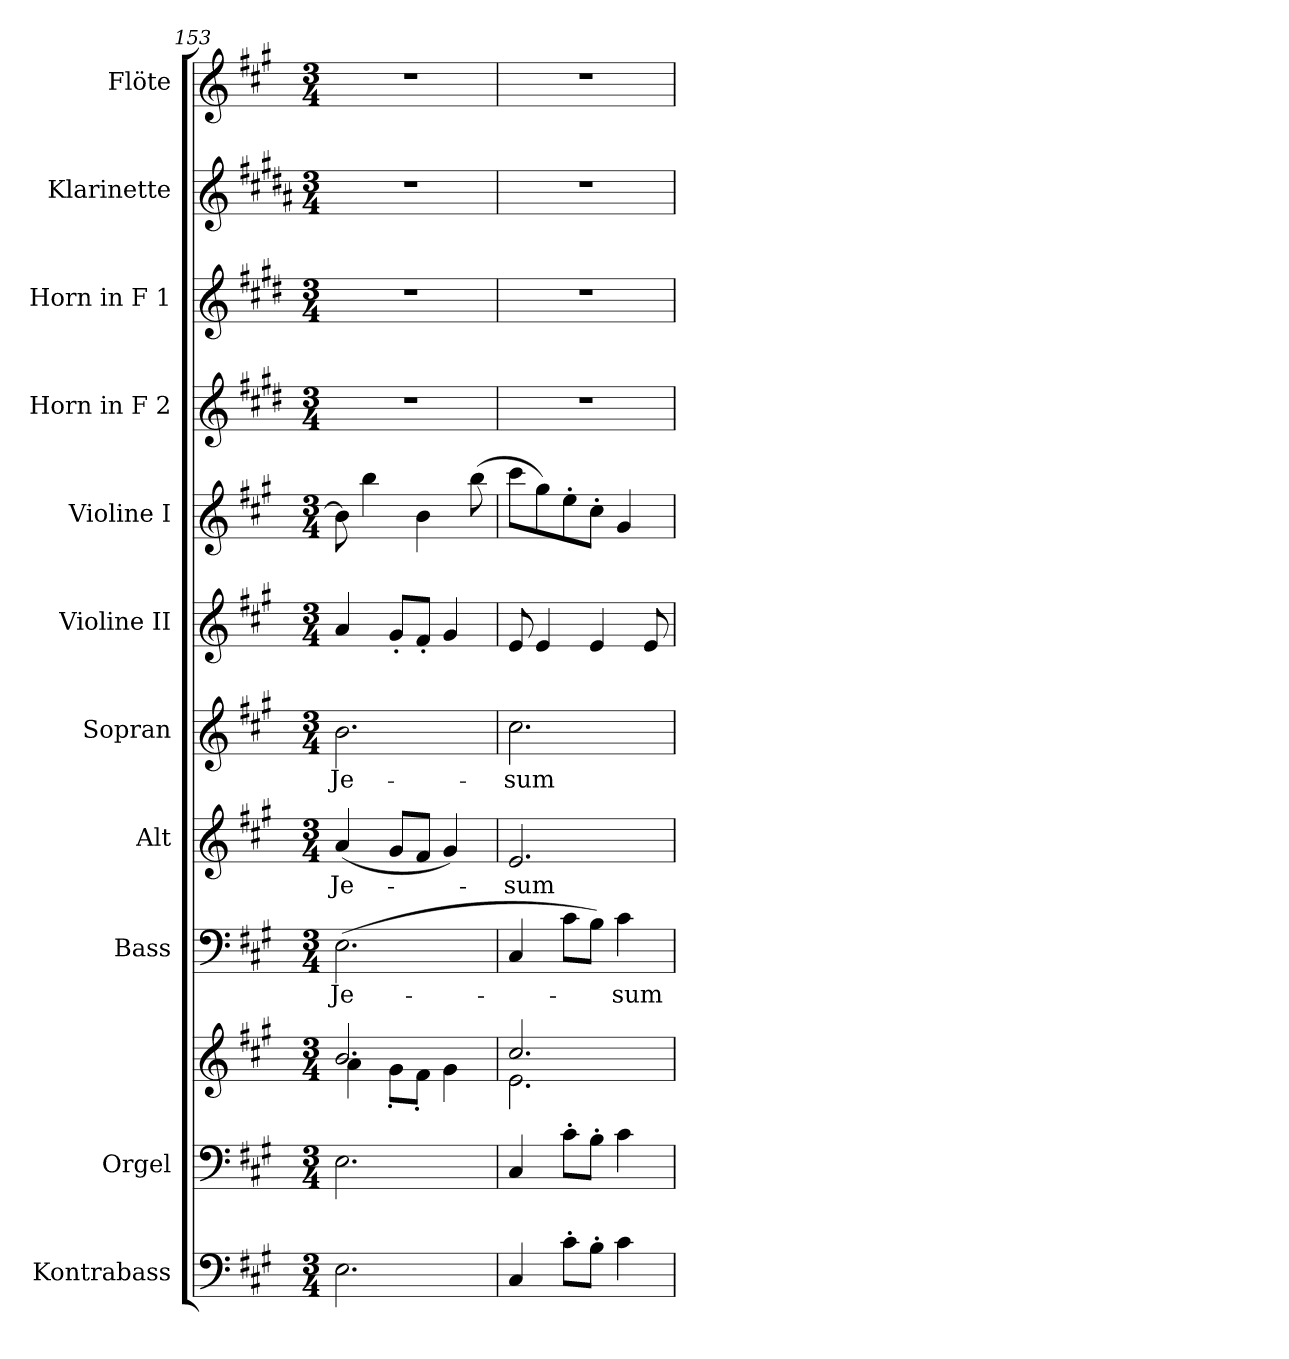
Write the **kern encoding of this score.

**kern	**kern	**kern	**kern	**text	**kern	**text	**kern	**text	**kern	**kern	**kern	**kern	**kern	**kern
*part11	*part10	*part10	*part9	*part9	*part8	*part8	*part7	*part7	*part6	*part5	*part4	*part3	*part2	*part1
*staff12	*staff11	*staff10	*staff9	*staff9	*staff8	*staff8	*staff7	*staff7	*staff6	*staff5	*staff4	*staff3	*staff2	*staff1
*I"Kontrabass	*I"Orgel	*	*I"Bass	*	*I"Alt	*	*I"Sopran	*	*I"Violine II	*I"Violine I	*I"Horn in F 2	*I"Horn in F 1	*I"Klarinette	*I"Flöte
*I'Kb.	*I'Org.	*	*I'B.	*	*I'A.	*	*I'S.	*	*I'Vl. II	*I'Vl. I	*	*	*I'Kl.	*I'Fl.
*clefF4	*clefF4	*clefG2	*clefF4	*	*clefG2	*	*clefG2	*	*clefG2	*clefG2	*clefG2	*clefG2	*clefG2	*clefG2
*ITrd7c12	*	*	*	*	*	*	*	*	*	*	*ITrd4c7	*ITrd4c7	*ITrd1c2	*
*k[f#c#g#]	*k[f#c#g#]	*k[f#c#g#]	*k[f#c#g#]	*	*k[f#c#g#]	*	*k[f#c#g#]	*	*k[f#c#g#]	*k[f#c#g#]	*k[f#c#g#]	*k[f#c#g#]	*k[f#c#g#]	*k[f#c#g#]
*A:	*A:	*A:	*A:	*	*A:	*	*A:	*	*A:	*A:	*A:	*A:	*A:	*A:
*M3/4	*M3/4	*M3/4	*M3/4	*	*M3/4	*	*M3/4	*	*M3/4	*M3/4	*M3/4	*M3/4	*M3/4	*M3/4
=153	=153	=153	=153	=153	=153	=153	=153	=153	=153	=153	=153	=153	=153	=153
*	*	*^	*	*	*	*	*	*	*	*	*	*	*	*
!	!	!	!	!	!LO:LY:b	!	!LO:LY:b	!	!LO:LY:b	!	!	!	!	!	!
2.EE\	2.E\	2.b/	4a\	(>2.E\	Je-	(<4a/	Je-	2.b\	Je-	4a/	8b\]	2.r	2.r	2.r	2.r
.	.	.	.	.	.	.	.	.	.	.	4bb\	.	.	.	.
.	.	.	8g#'>\L	.	.	8g#/L	.	.	.	8g#'</L	.	.	.	.	.
.	.	.	8f#'>\J	.	.	8f#/J	.	.	.	8f#'</J	4b\	.	.	.	.
.	.	.	4g#\	.	.	4g#/)	.	.	.	4g#/	.	.	.	.	.
.	.	.	.	.	.	.	.	.	.	.	(>8bb\	.	.	.	.
=154	=154	=154	=154	=154	=154	=154	=154	=154	=154	=154	=154	=154	=154	=154	=154
!	!	!	!	!	!	!	!LO:LY:b	!	!LO:LY:b	!	!	!	!	!	!
4CC#/	4C#/	2.cc#/	2.e\	4C#/	.	2.e/	-sum	2.cc#\	-sum	8e/	8ccc#\L	2.r	2.r	2.r	2.r
.	.	.	.	.	.	.	.	.	.	4e/	8gg#\)	.	.	.	.
8C#'>\L	8c#'>\L	.	.	8c#\L	.	.	.	.	.	.	8ee'>\	.	.	.	.
8BB'>\J	8B'>\J	.	.	8B\J)	.	.	.	.	.	4e/	8cc#'>\J	.	.	.	.
!	!	!	!	!	!LO:LY:b	!	!	!	!	!	!	!	!	!	!
4C#\	4c#\	.	.	4c#\	-sum	.	.	.	.	.	4g#/	.	.	.	.
.	.	.	.	.	.	.	.	.	.	8e/	.	.	.	.	.
*	*	*v	*v	*	*	*	*	*	*	*	*	*	*	*	*
=	=	=	=	=	=	=	=	=	=	=	=	=	=	=
*-	*-	*-	*-	*-	*-	*-	*-	*-	*-	*-	*-	*-	*-	*-
